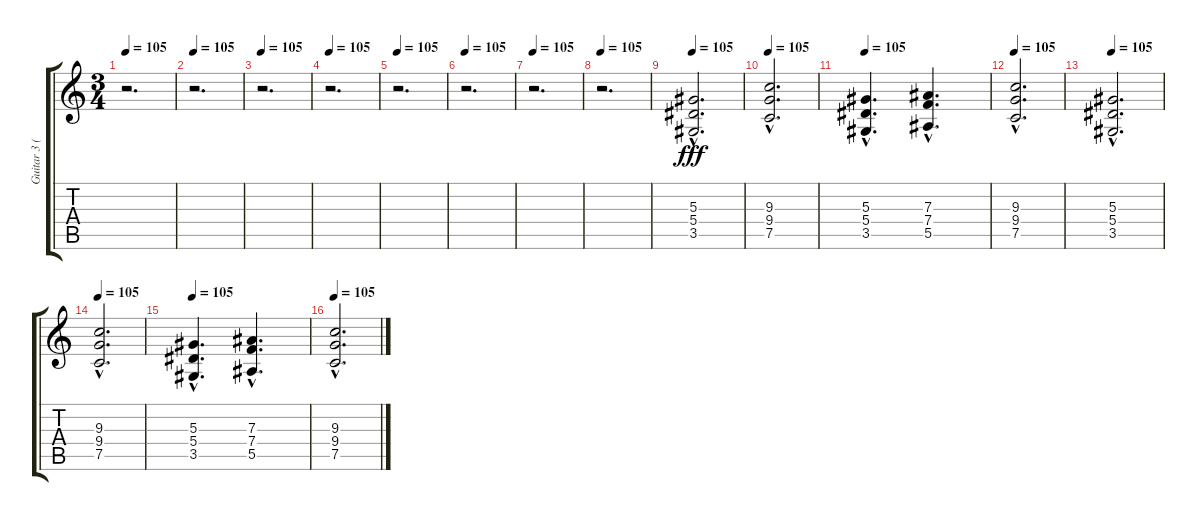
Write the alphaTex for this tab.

\track ("Guitar 3 (Rhythm)" "Guitar 3 (") {instrument distortionguitar}
\staff {score tabs}
\tuning (C4 G3 Eb3 Bb2 F2 C2) {hide}
\ts (3 4)
\tempo 105
\clef g2
\ks c
r.2{d dy f} |
\tempo 105
r.2{d} |
\tempo 105
r.2{d} |
\tempo 105
r.2{d} |
\tempo 105
r.2{d} |
\tempo 105
r.2{d} |
\tempo 105
r.2{d} |
\tempo 105
r.2{d} |
\tempo 105
(5.3{hac} 5.4{hac} 3.5{hac}).2{d dy fff} |
\tempo 105
(9.3{hac} 9.4{hac} 7.5{hac}).2{d} |
\tempo 105
(5.3{hac} 5.4{hac} 3.5{hac}).4{d} (7.3{hac} 7.4{hac} 5.5{hac}).4{d} |
\tempo 105
(9.3{hac} 9.4{hac} 7.5{hac}).2{d} |
\tempo 105
(5.3{hac} 5.4{hac} 3.5{hac}).2{d} |
\tempo 105
(9.3{hac} 9.4{hac} 7.5{hac}).2{d} |
\tempo 105
(5.3{hac} 5.4{hac} 3.5{hac}).4{d} (7.3{hac} 7.4{hac} 5.5{hac}).4{d} |
\tempo 105
(9.3{hac} 9.4{hac} 7.5{hac}).2{d}
